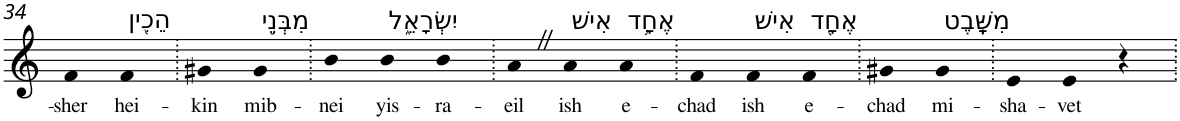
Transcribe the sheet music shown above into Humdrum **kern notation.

**kern	**text
*part1	*part1
*staff1	*staff1
*I"Piano	*
*I'Pno	*
!!LO:PB:g=z
*clefG2	*
*k[]	*
=34	=34
!	!LO:LY:b
4f	-sher
!LO:TX:a:t=הֵכִ֖ין	!
!	!LO:LY:b
4f	hei-
=35.	=35.
!	!LO:LY:b
4g#X	-kin
!LO:TX:a:t=מִבְּנֵ֣י	!
!	!LO:LY:b
4g#	mib-
=36.	=36.
!	!LO:LY:b
4b	-nei
!LO:TX:a:t=יִשְׂרָאֵ֑ל	!
!	!LO:LY:b
4b	yis-
!	!LO:LY:b
4b	-ra-
=37.	=37.
!	!LO:LY:b
4aZ	-eil
!LO:TX:a:t=אִישׁ	!
!	!LO:LY:b
4a	ish
!LO:TX:a:t=אֶחָ֥ד	!
!	!LO:LY:b
4a	e-
=38.	=38.
!	!LO:LY:b
4f	-chad
!LO:TX:a:t=אִישׁ	!
!	!LO:LY:b
4f	ish
!LO:TX:a:t=אֶחָ֖ד	!
!	!LO:LY:b
4f	e-
=39.	=39.
!	!LO:LY:b
4g#X	-chad
!LO:TX:a:t=מִשָּֽׁבֶט	!
!	!LO:LY:b
4g#	mi-
=40.	=40.
!	!LO:LY:b
4e	-sha-
!	!LO:LY:b
4e	-vet
4r	.
=.	=.
*-	*-
